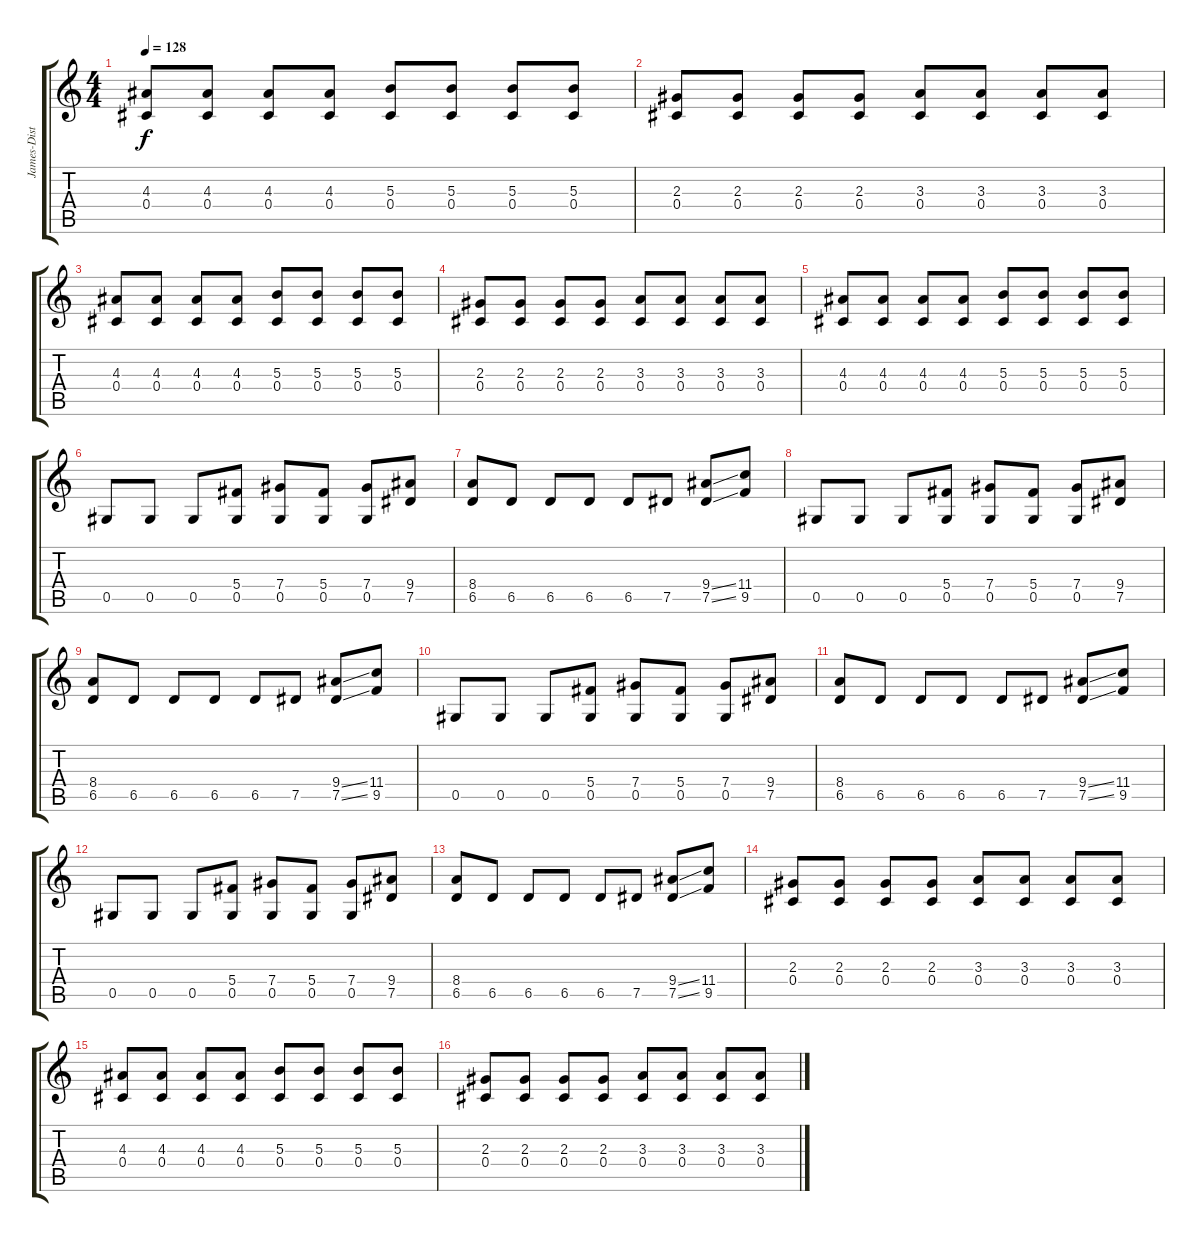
\track ("James-Dist" "James-Dist") {instrument distortionguitar}
\staff {score tabs}
\tuning (Eb4 Bb3 Gb3 Db3 Ab2 Eb2) {hide}
\ts (4 4)
\tempo 128
\clef g2
\ks c
(4.3 0.4).8{dy f} (4.3 0.4).8 (4.3 0.4).8 (4.3 0.4).8 (5.3 0.4).8 (5.3 0.4).8 (5.3 0.4).8 (5.3 0.4).8 |
(2.3 0.4).8 (2.3 0.4).8 (2.3 0.4).8 (2.3 0.4).8 (3.3 0.4).8 (3.3 0.4).8 (3.3 0.4).8 (3.3 0.4).8 |
(4.3 0.4).8 (4.3 0.4).8 (4.3 0.4).8 (4.3 0.4).8 (5.3 0.4).8 (5.3 0.4).8 (5.3 0.4).8 (5.3 0.4).8 |
(2.3 0.4).8 (2.3 0.4).8 (2.3 0.4).8 (2.3 0.4).8 (3.3 0.4).8 (3.3 0.4).8 (3.3 0.4).8 (3.3 0.4).8 |
(4.3 0.4).8 (4.3 0.4).8 (4.3 0.4).8 (4.3 0.4).8 (5.3 0.4).8 (5.3 0.4).8 (5.3 0.4).8 (5.3 0.4).8 |
0.5.8 0.5.8 0.5.8 (5.4 0.5).8 (7.4 0.5).8 (5.4 0.5).8 (7.4 0.5).8 (9.4 7.5).8 |
(8.4 6.5).8 6.5.8 6.5.8 6.5.8 6.5.8 7.5.8 (9.4{ss} 7.5{ss}).8 (11.4 9.5).8 |
0.5.8 0.5.8 0.5.8 (5.4 0.5).8 (7.4 0.5).8 (5.4 0.5).8 (7.4 0.5).8 (9.4 7.5).8 |
(8.4 6.5).8 6.5.8 6.5.8 6.5.8 6.5.8 7.5.8 (9.4{ss} 7.5{ss}).8 (11.4 9.5).8 |
0.5.8 0.5.8 0.5.8 (5.4 0.5).8 (7.4 0.5).8 (5.4 0.5).8 (7.4 0.5).8 (9.4 7.5).8 |
(8.4 6.5).8 6.5.8 6.5.8 6.5.8 6.5.8 7.5.8 (9.4{ss} 7.5{ss}).8 (11.4 9.5).8 |
0.5.8 0.5.8 0.5.8 (5.4 0.5).8 (7.4 0.5).8 (5.4 0.5).8 (7.4 0.5).8 (9.4 7.5).8 |
(8.4 6.5).8 6.5.8 6.5.8 6.5.8 6.5.8 7.5.8 (9.4{ss} 7.5{ss}).8 (11.4 9.5).8 |
(2.3 0.4).8 (2.3 0.4).8 (2.3 0.4).8 (2.3 0.4).8 (3.3 0.4).8 (3.3 0.4).8 (3.3 0.4).8 (3.3 0.4).8 |
(4.3 0.4).8 (4.3 0.4).8 (4.3 0.4).8 (4.3 0.4).8 (5.3 0.4).8 (5.3 0.4).8 (5.3 0.4).8 (5.3 0.4).8 |
(2.3 0.4).8 (2.3 0.4).8 (2.3 0.4).8 (2.3 0.4).8 (3.3 0.4).8 (3.3 0.4).8 (3.3 0.4).8 (3.3 0.4).8
